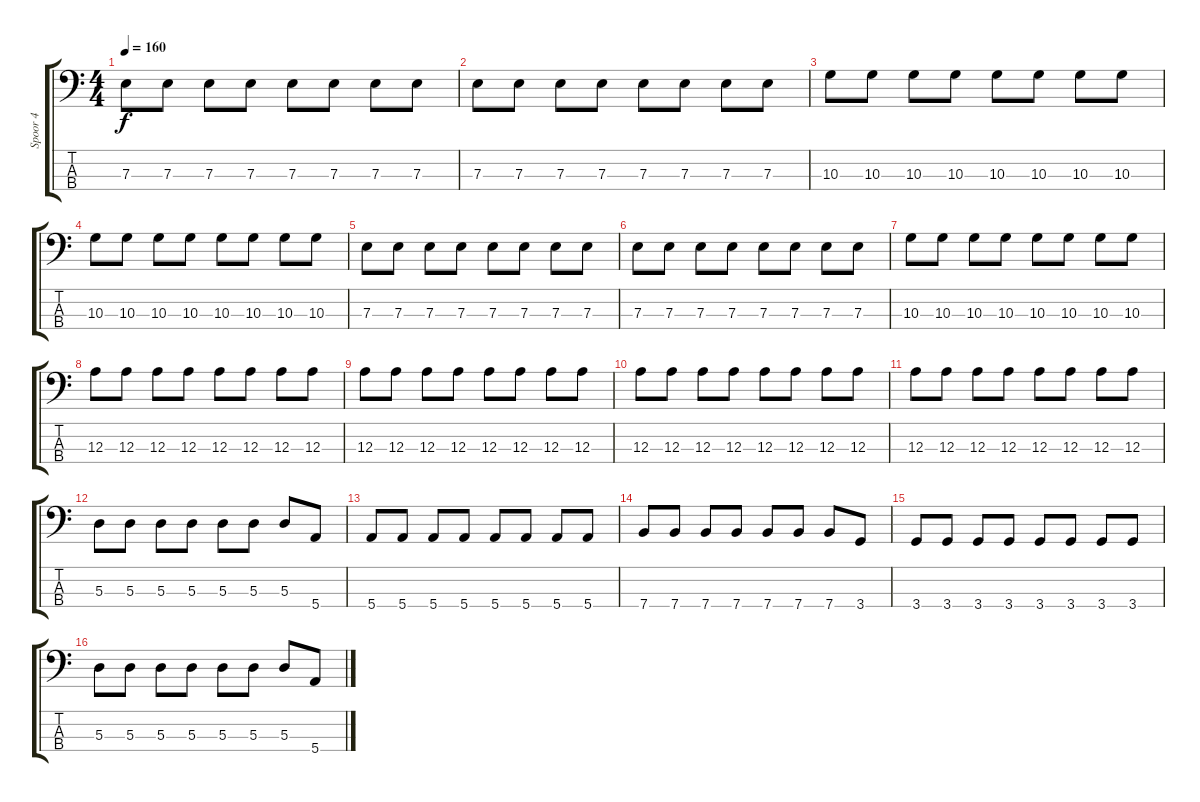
\track ("Spoor 4" "Spoor 4") {instrument electricbassfinger}
\staff {score tabs}
\tuning (G2 D2 A1 E1) {hide}
\ts (4 4)
\tempo 160
\clef f4
\ks c
7.3.8{dy f} 7.3.8 7.3.8 7.3.8 7.3.8 7.3.8 7.3.8 7.3.8 |
7.3.8 7.3.8 7.3.8 7.3.8 7.3.8 7.3.8 7.3.8 7.3.8 |
10.3.8 10.3.8 10.3.8 10.3.8 10.3.8 10.3.8 10.3.8 10.3.8 |
10.3.8 10.3.8 10.3.8 10.3.8 10.3.8 10.3.8 10.3.8 10.3.8 |
7.3.8 7.3.8 7.3.8 7.3.8 7.3.8 7.3.8 7.3.8 7.3.8 |
7.3.8 7.3.8 7.3.8 7.3.8 7.3.8 7.3.8 7.3.8 7.3.8 |
10.3.8 10.3.8 10.3.8 10.3.8 10.3.8 10.3.8 10.3.8 10.3.8 |
12.3.8 12.3.8 12.3.8 12.3.8 12.3.8 12.3.8 12.3.8 12.3.8 |
12.3.8 12.3.8 12.3.8 12.3.8 12.3.8 12.3.8 12.3.8 12.3.8 |
12.3.8 12.3.8 12.3.8 12.3.8 12.3.8 12.3.8 12.3.8 12.3.8 |
12.3.8 12.3.8 12.3.8 12.3.8 12.3.8 12.3.8 12.3.8 12.3.8 |
5.3.8 5.3.8 5.3.8 5.3.8 5.3.8 5.3.8 5.3.8 5.4.8 |
5.4.8 5.4.8 5.4.8 5.4.8 5.4.8 5.4.8 5.4.8 5.4.8 |
7.4.8 7.4.8 7.4.8 7.4.8 7.4.8 7.4.8 7.4.8 3.4.8 |
3.4.8 3.4.8 3.4.8 3.4.8 3.4.8 3.4.8 3.4.8 3.4.8 |
5.3.8 5.3.8 5.3.8 5.3.8 5.3.8 5.3.8 5.3.8 5.4.8
